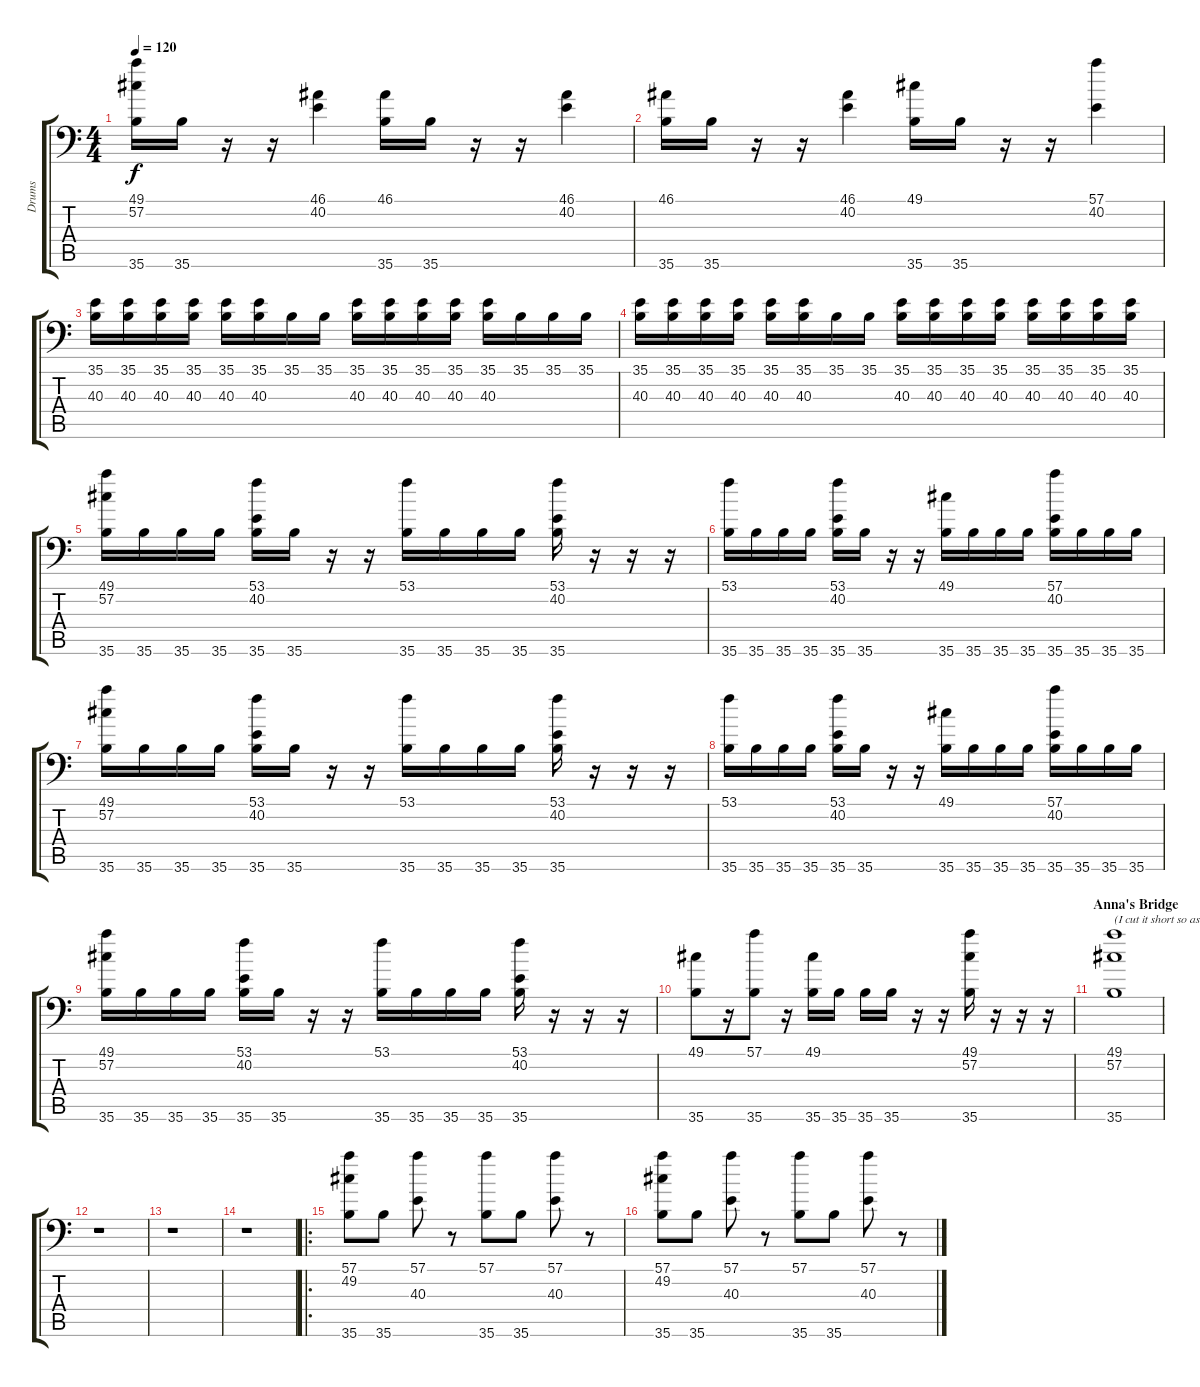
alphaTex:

\track ("Drums" "Drums") {instrument acousticgrandpiano}
\staff {score tabs}
\tuning (C-1 C-1 C-1 C-1 C-1 C-1) {hide}
\ts (4 4)
\tempo 120
\clef f4
\ks c
(49.1 57.2 35.6).16{dy f} 35.6.16 r.16 r.16 (46.1 40.2).4 (46.1 35.6).16 35.6.16 r.16 r.16 (46.1 40.2).4 |
(46.1 35.6).16 35.6.16 r.16 r.16 (46.1 40.2).4 (49.1 35.6).16 35.6.16 r.16 r.16 (57.1 40.2).4 |
(35.1 40.3).16 (35.1 40.3).16 (35.1 40.3).16 (35.1 40.3).16 (35.1 40.3).16 (35.1 40.3).16 35.1.16 35.1.16 (35.1 40.3).16 (35.1 40.3).16 (35.1 40.3).16 (35.1 40.3).16 (35.1 40.3).16 35.1.16 35.1.16 35.1.16 |
(35.1 40.3).16 (35.1 40.3).16 (35.1 40.3).16 (35.1 40.3).16 (35.1 40.3).16 (35.1 40.3).16 35.1.16 35.1.16 (35.1 40.3).16 (35.1 40.3).16 (35.1 40.3).16 (35.1 40.3).16 (35.1 40.3).16 (35.1 40.3).16 (35.1 40.3).16 (35.1 40.3).16 |
(49.1 57.2 35.6).16 35.6.16 35.6.16 35.6.16 (53.1 40.2 35.6).16 35.6.16 r.16 r.16 (53.1 35.6).16 35.6.16 35.6.16 35.6.16 (53.1 40.2 35.6).16 r.16 r.16 r.16 |
(53.1 35.6).16 35.6.16 35.6.16 35.6.16 (53.1 40.2 35.6).16 35.6.16 r.16 r.16 (49.1 35.6).16 35.6.16 35.6.16 35.6.16 (57.1 40.2 35.6).16 35.6.16 35.6.16 35.6.16 |
(49.1 57.2 35.6).16 35.6.16 35.6.16 35.6.16 (53.1 40.2 35.6).16 35.6.16 r.16 r.16 (53.1 35.6).16 35.6.16 35.6.16 35.6.16 (53.1 40.2 35.6).16 r.16 r.16 r.16 |
(53.1 35.6).16 35.6.16 35.6.16 35.6.16 (53.1 40.2 35.6).16 35.6.16 r.16 r.16 (49.1 35.6).16 35.6.16 35.6.16 35.6.16 (57.1 40.2 35.6).16 35.6.16 35.6.16 35.6.16 |
(49.1 57.2 35.6).16 35.6.16 35.6.16 35.6.16 (53.1 40.2 35.6).16 35.6.16 r.16 r.16 (53.1 35.6).16 35.6.16 35.6.16 35.6.16 (53.1 40.2 35.6).16 r.16 r.16 r.16 |
(49.1 35.6).8 r.16 (57.1 35.6).8 r.16 (49.1 35.6).16 35.6.16 35.6.16 35.6.16 r.16 r.16 (49.1 57.2 35.6).16 r.16 r.16 r.16 |
\section ("" "Anna's Bridge")
(49.1 57.2 35.6).1{txt "(I cut it short so as to have less pointless empty space)"} |
r.1 |
r.1 |
r.1 |
\ro
(57.1 49.2 35.6).8 35.6.8 (57.1 40.3).8 r.8 (57.1 35.6).8 35.6.8 (57.1 40.3).8 r.8 |
(57.1 49.2 35.6).8 35.6.8 (57.1 40.3).8 r.8 (57.1 35.6).8 35.6.8 (57.1 40.3).8 r.8
